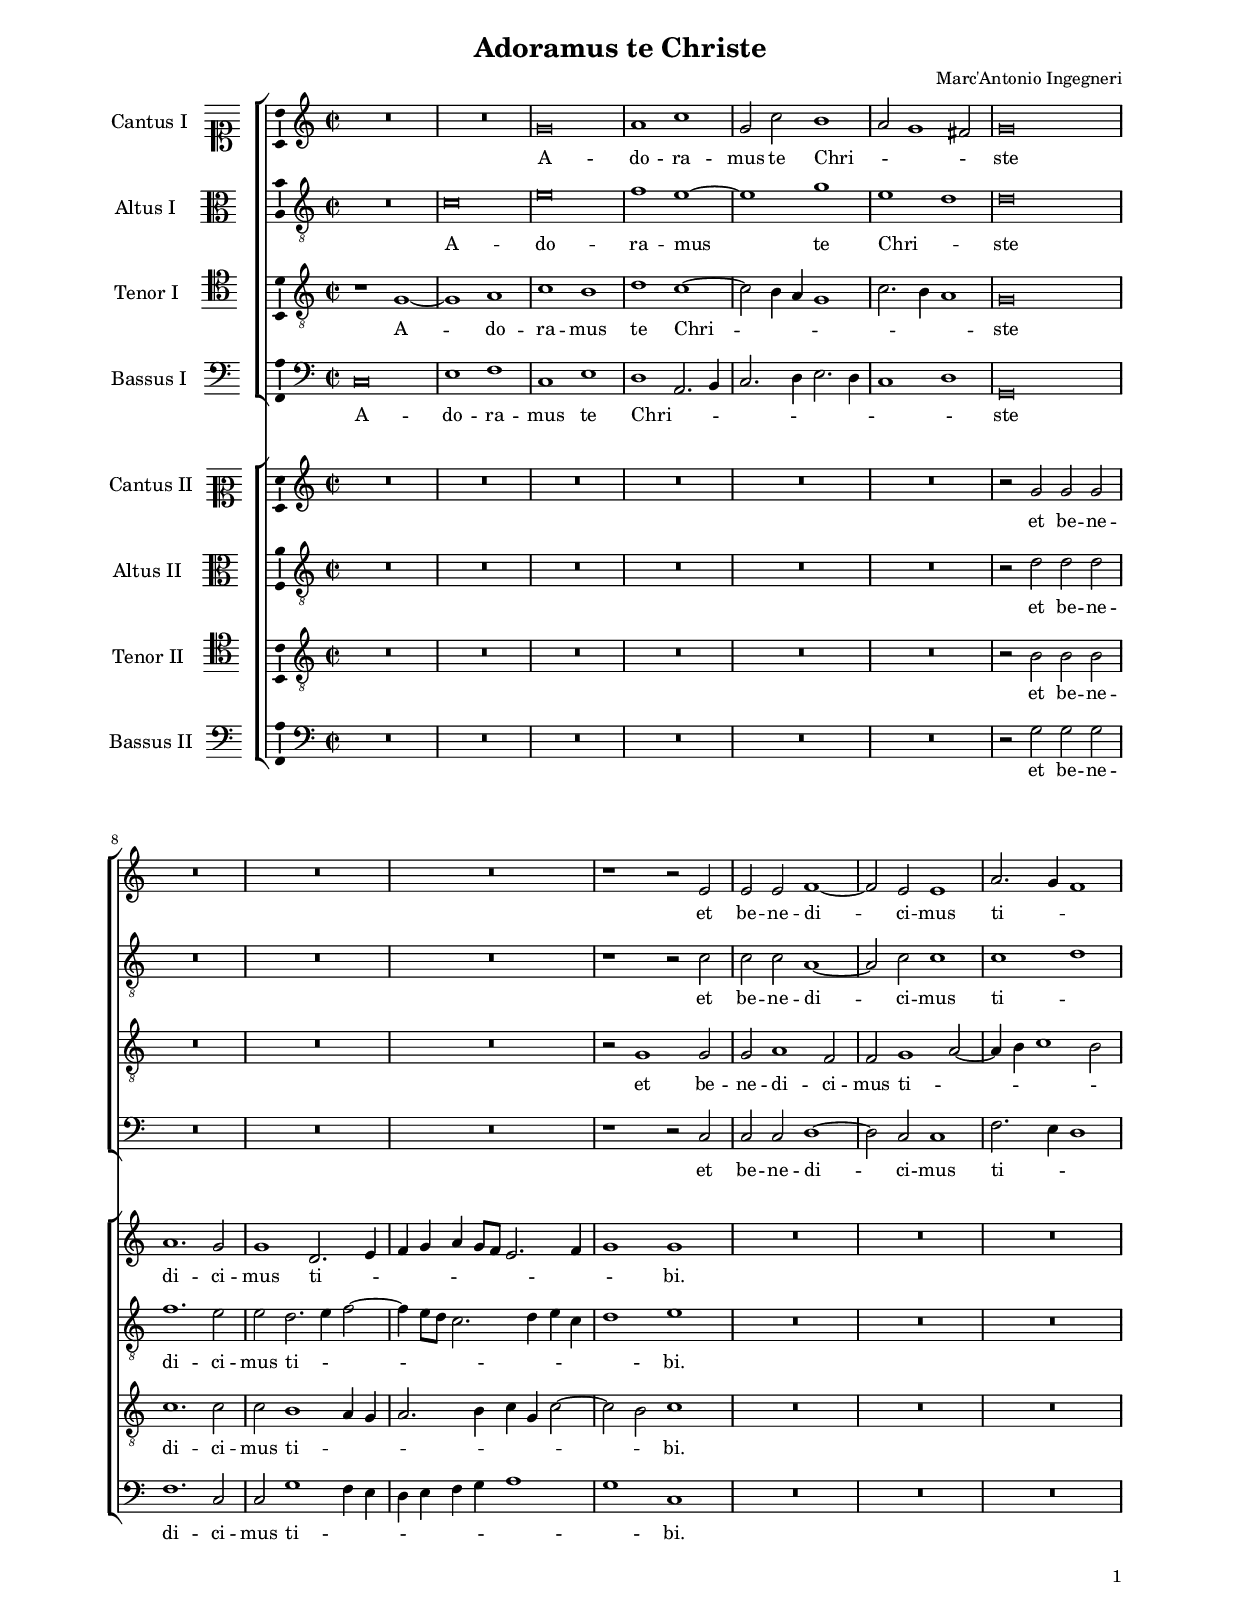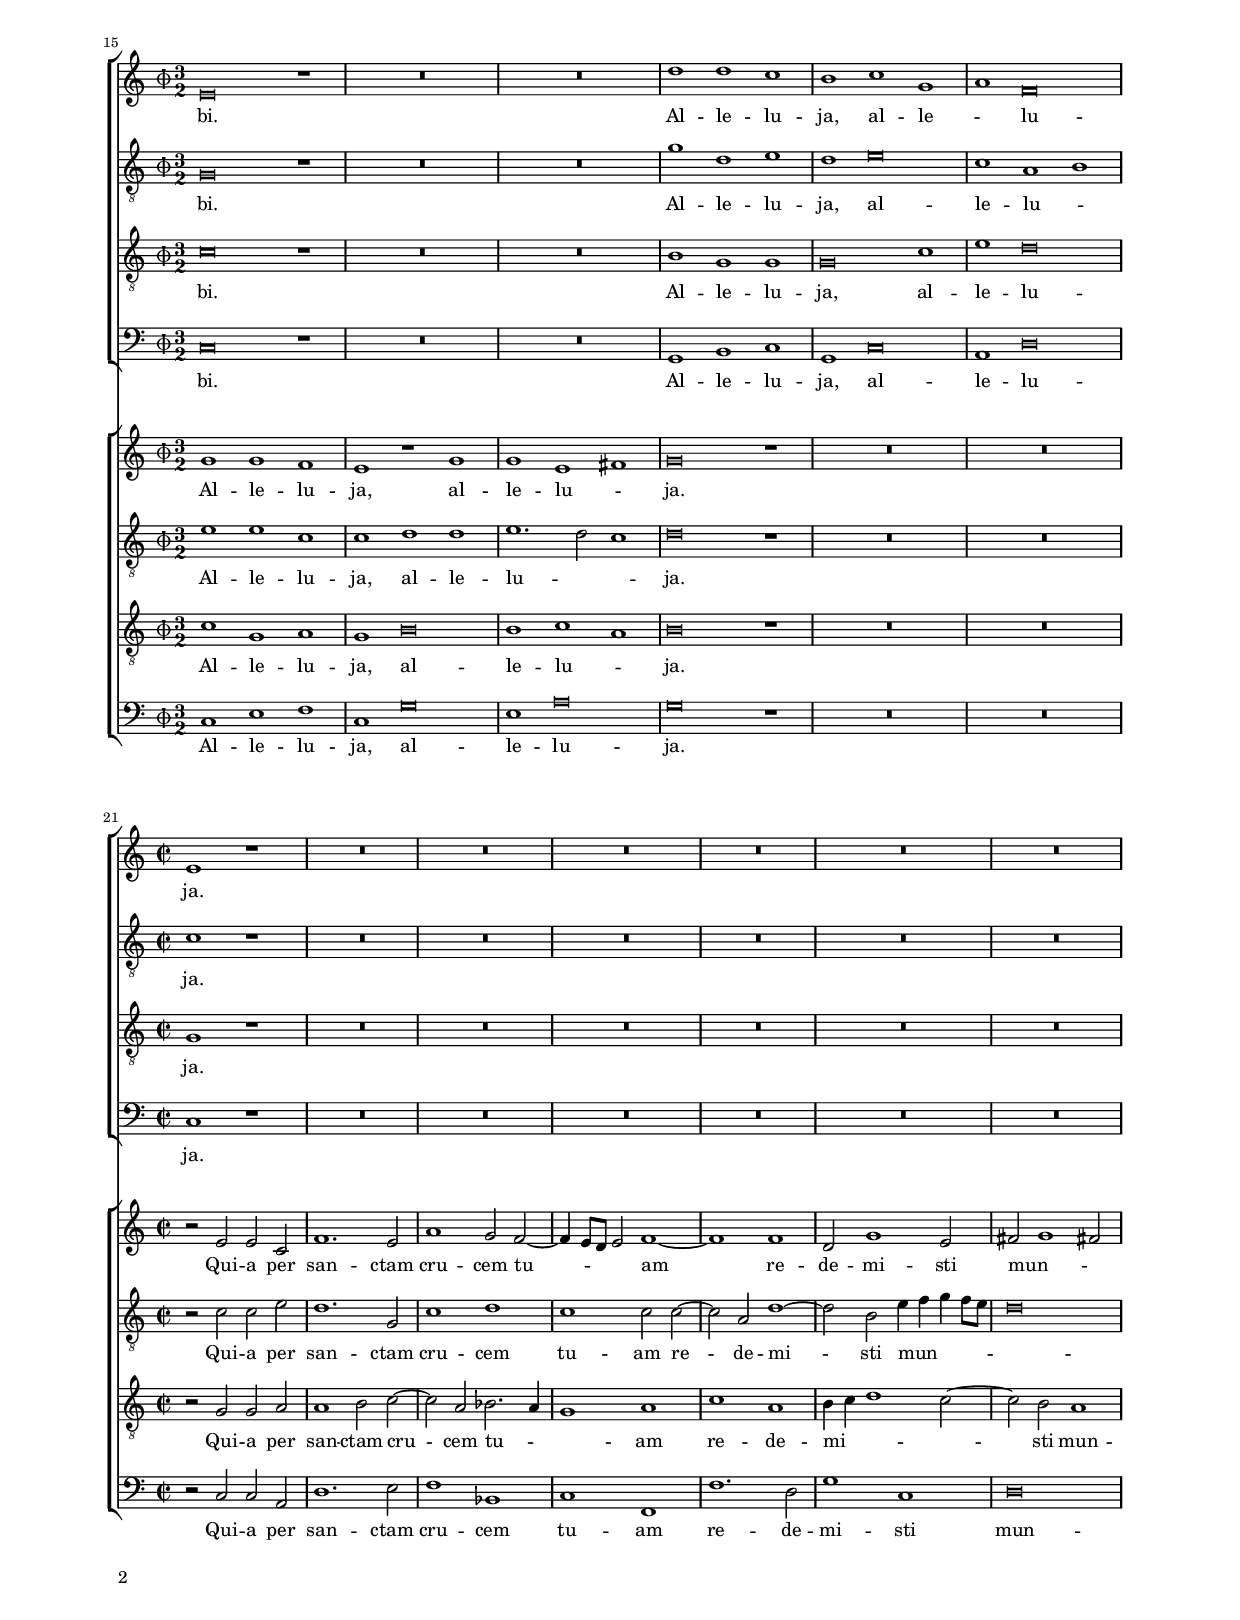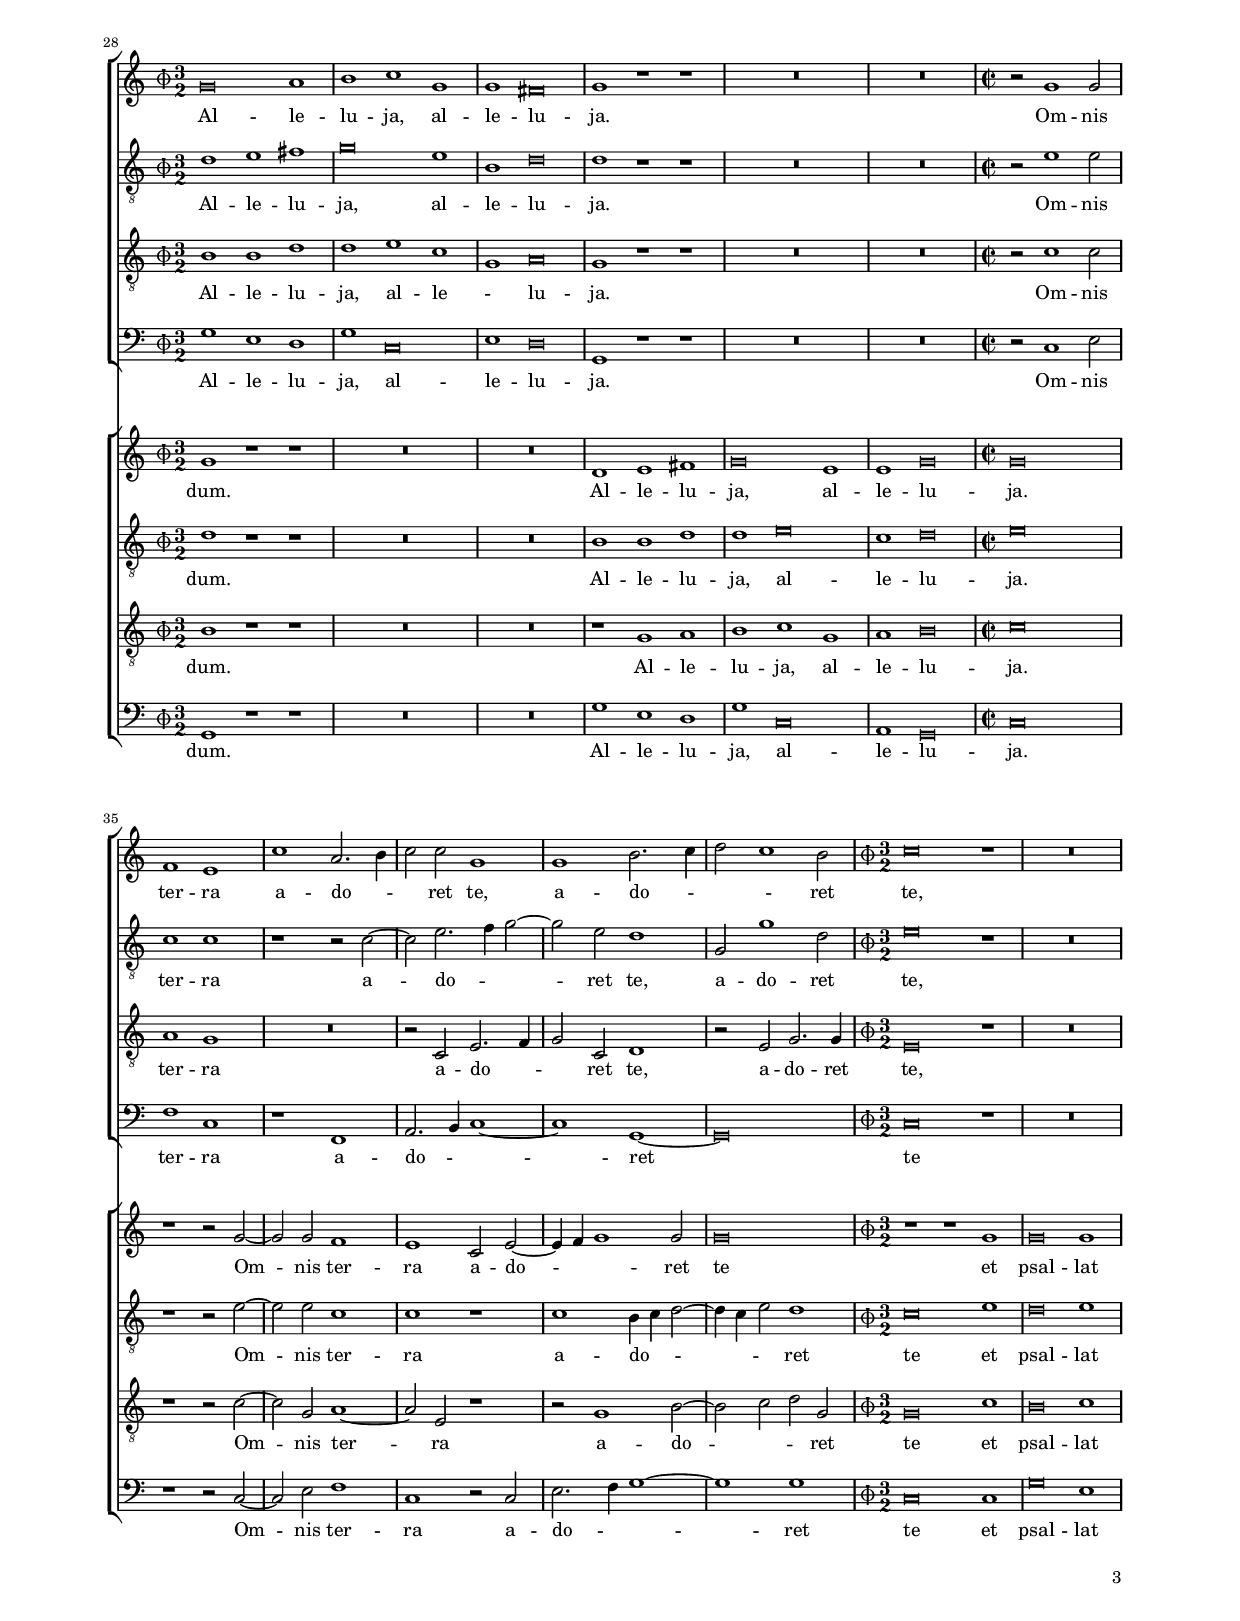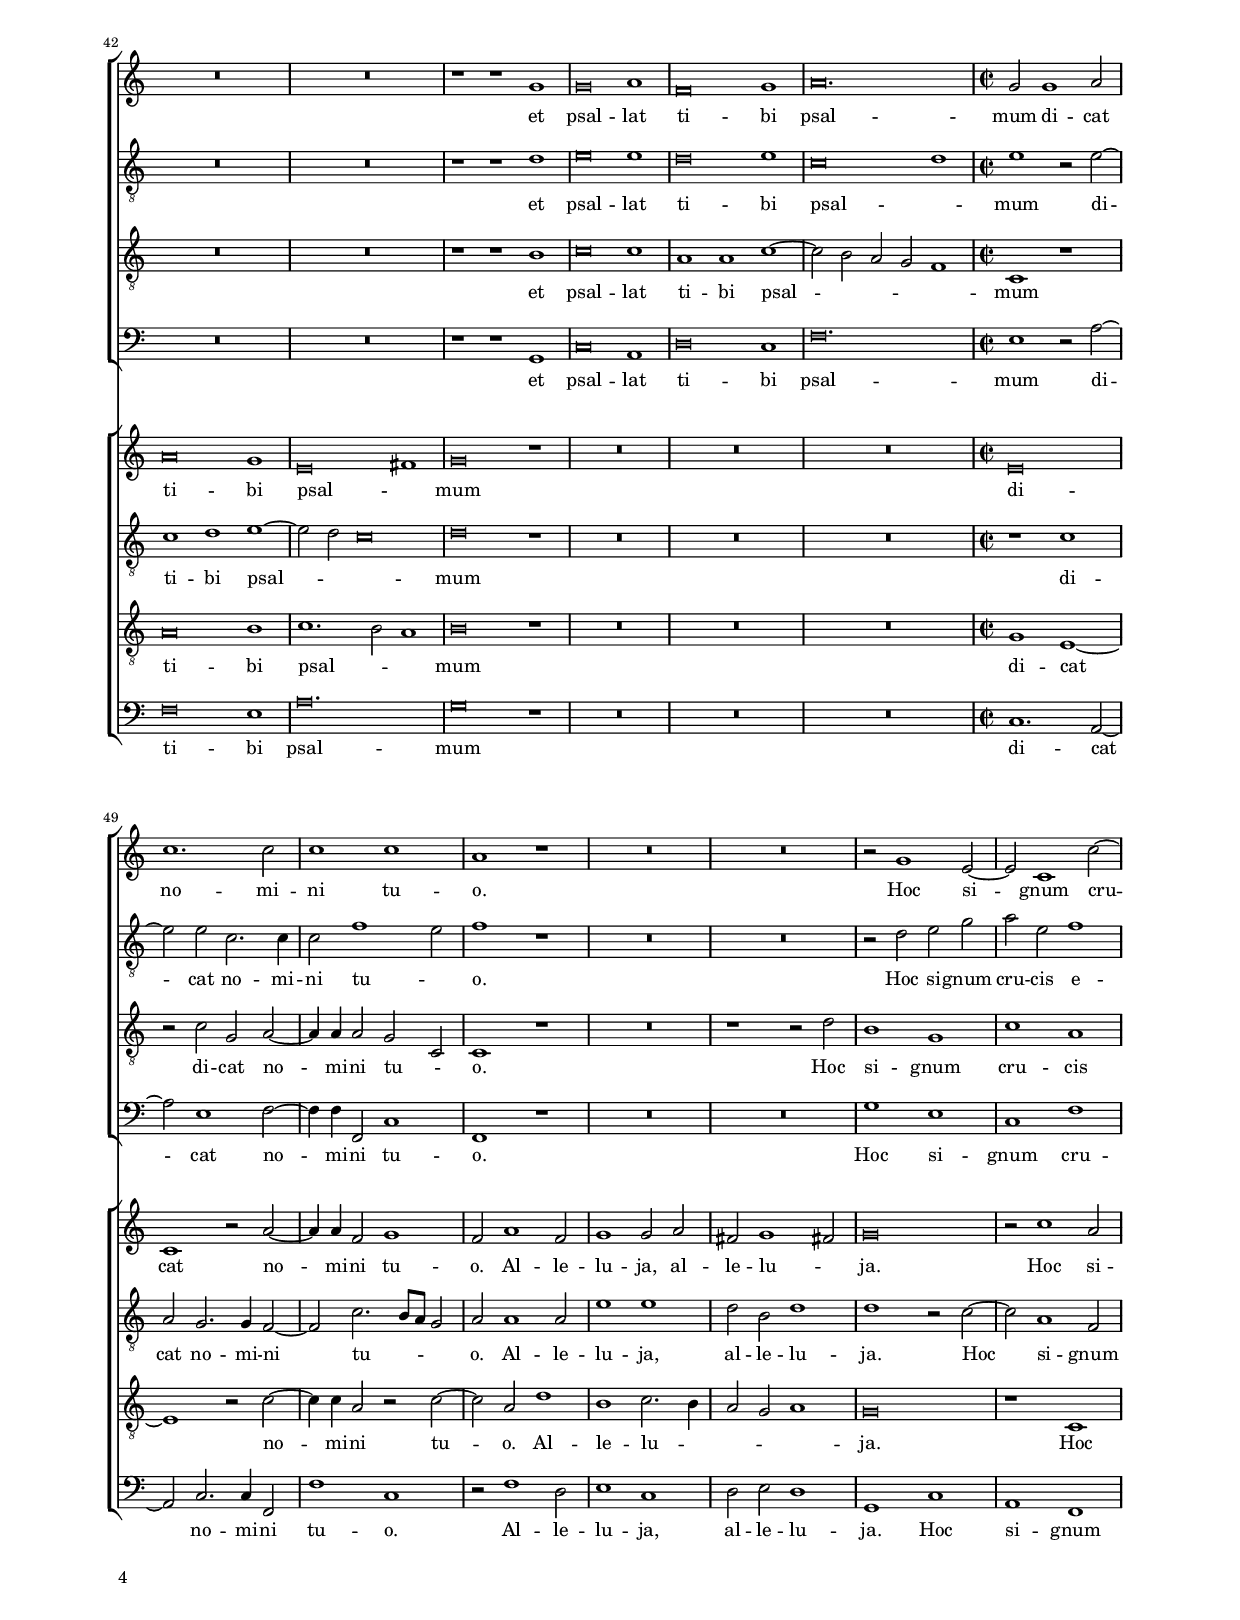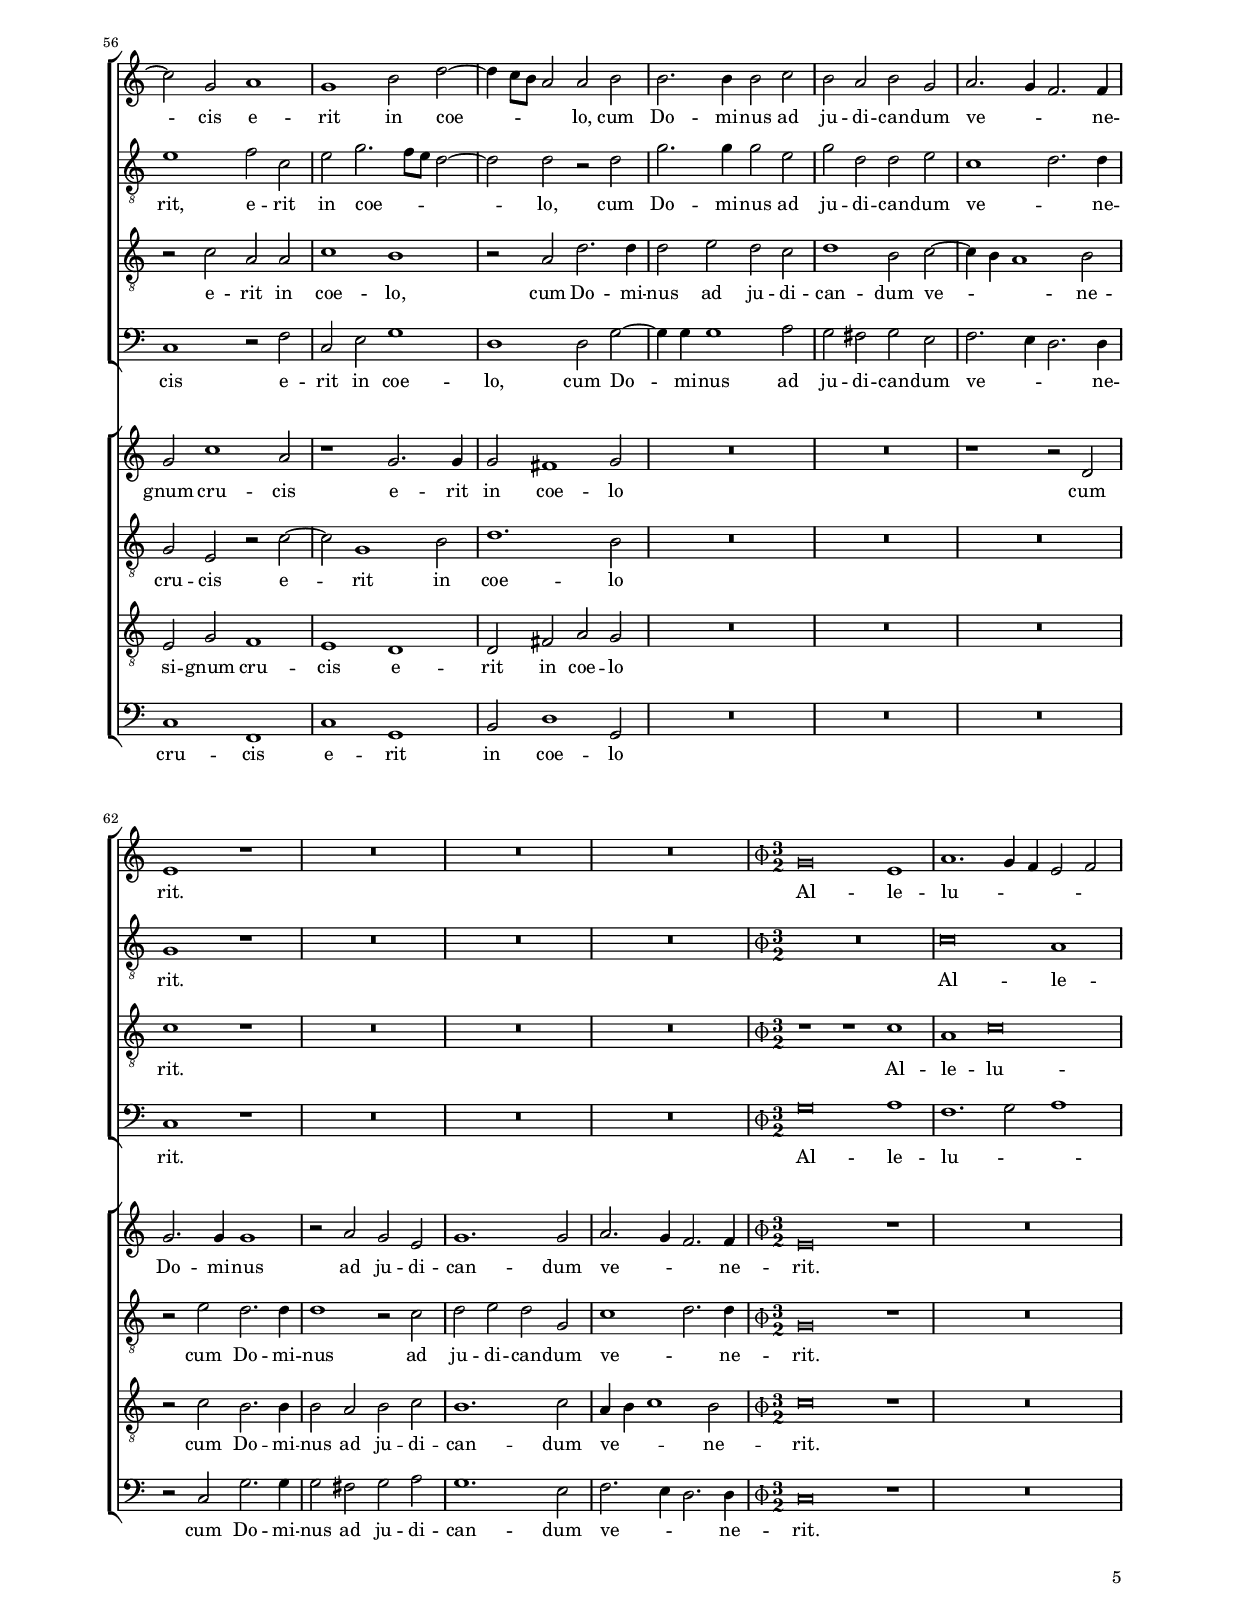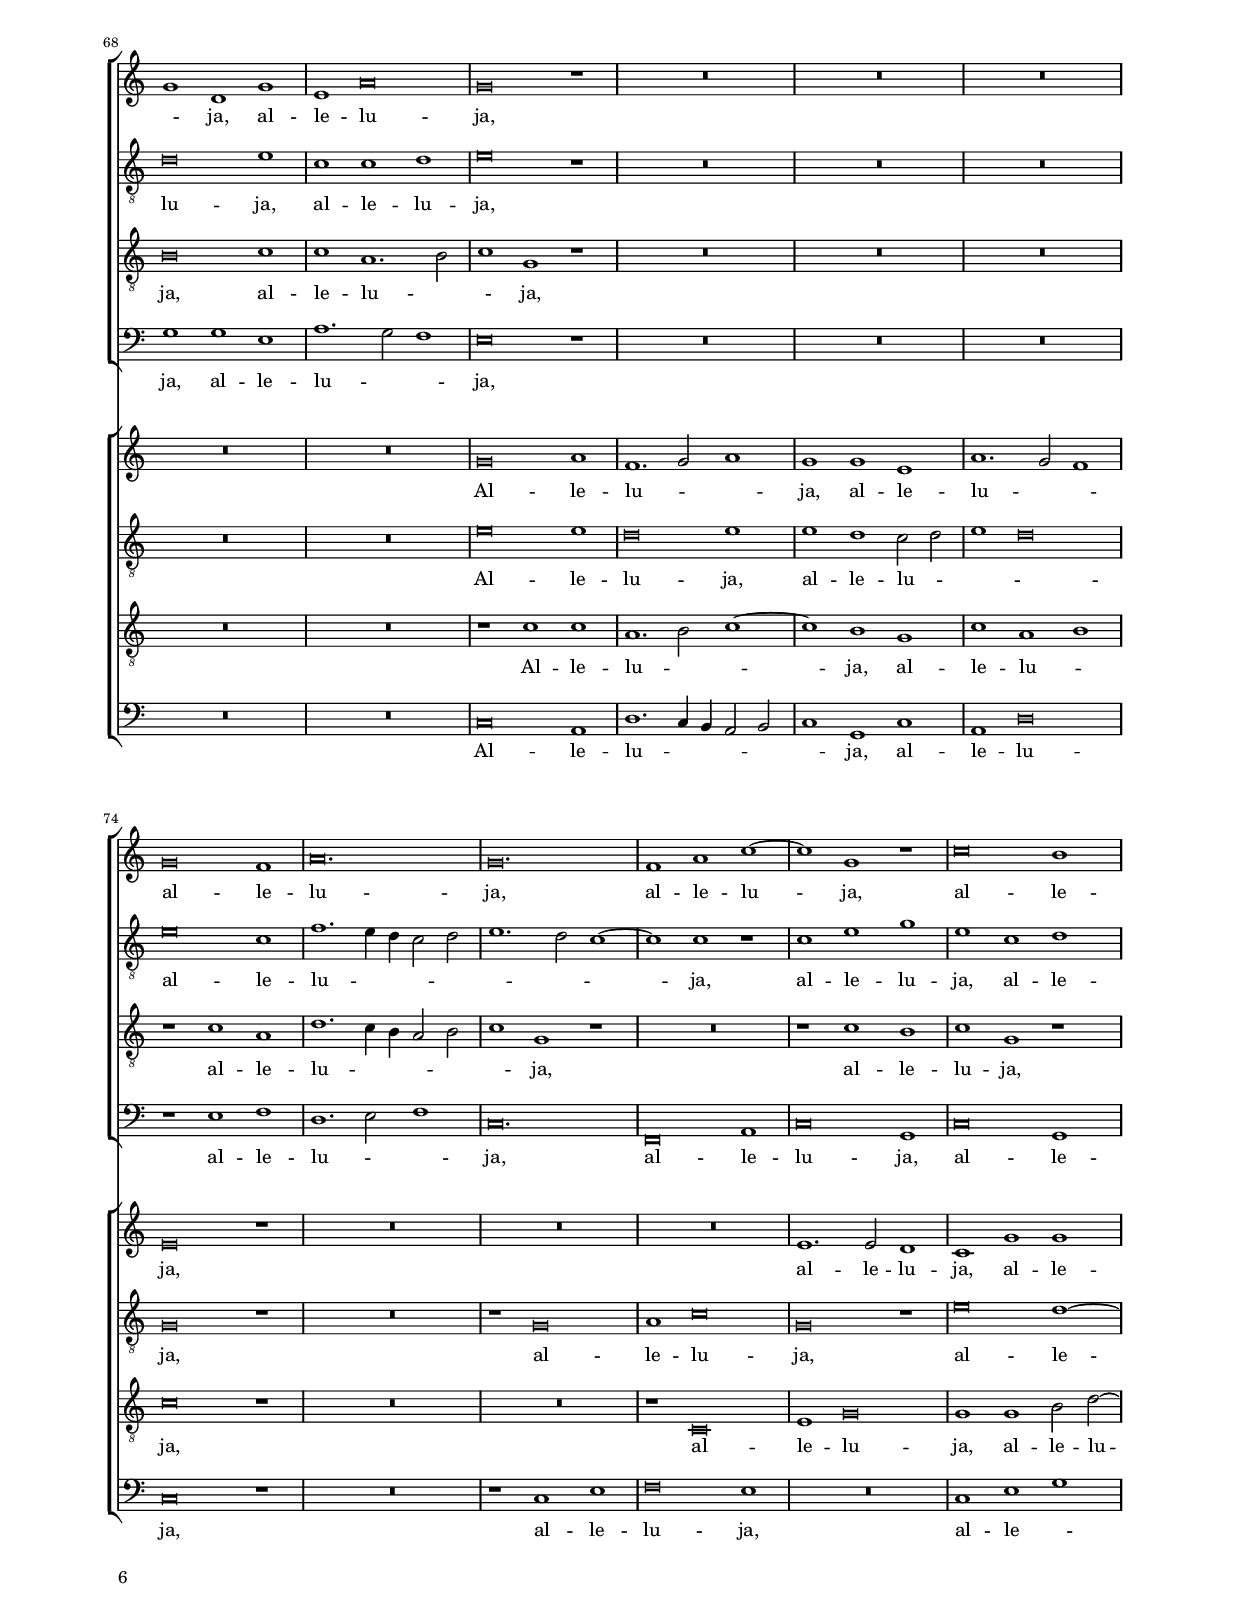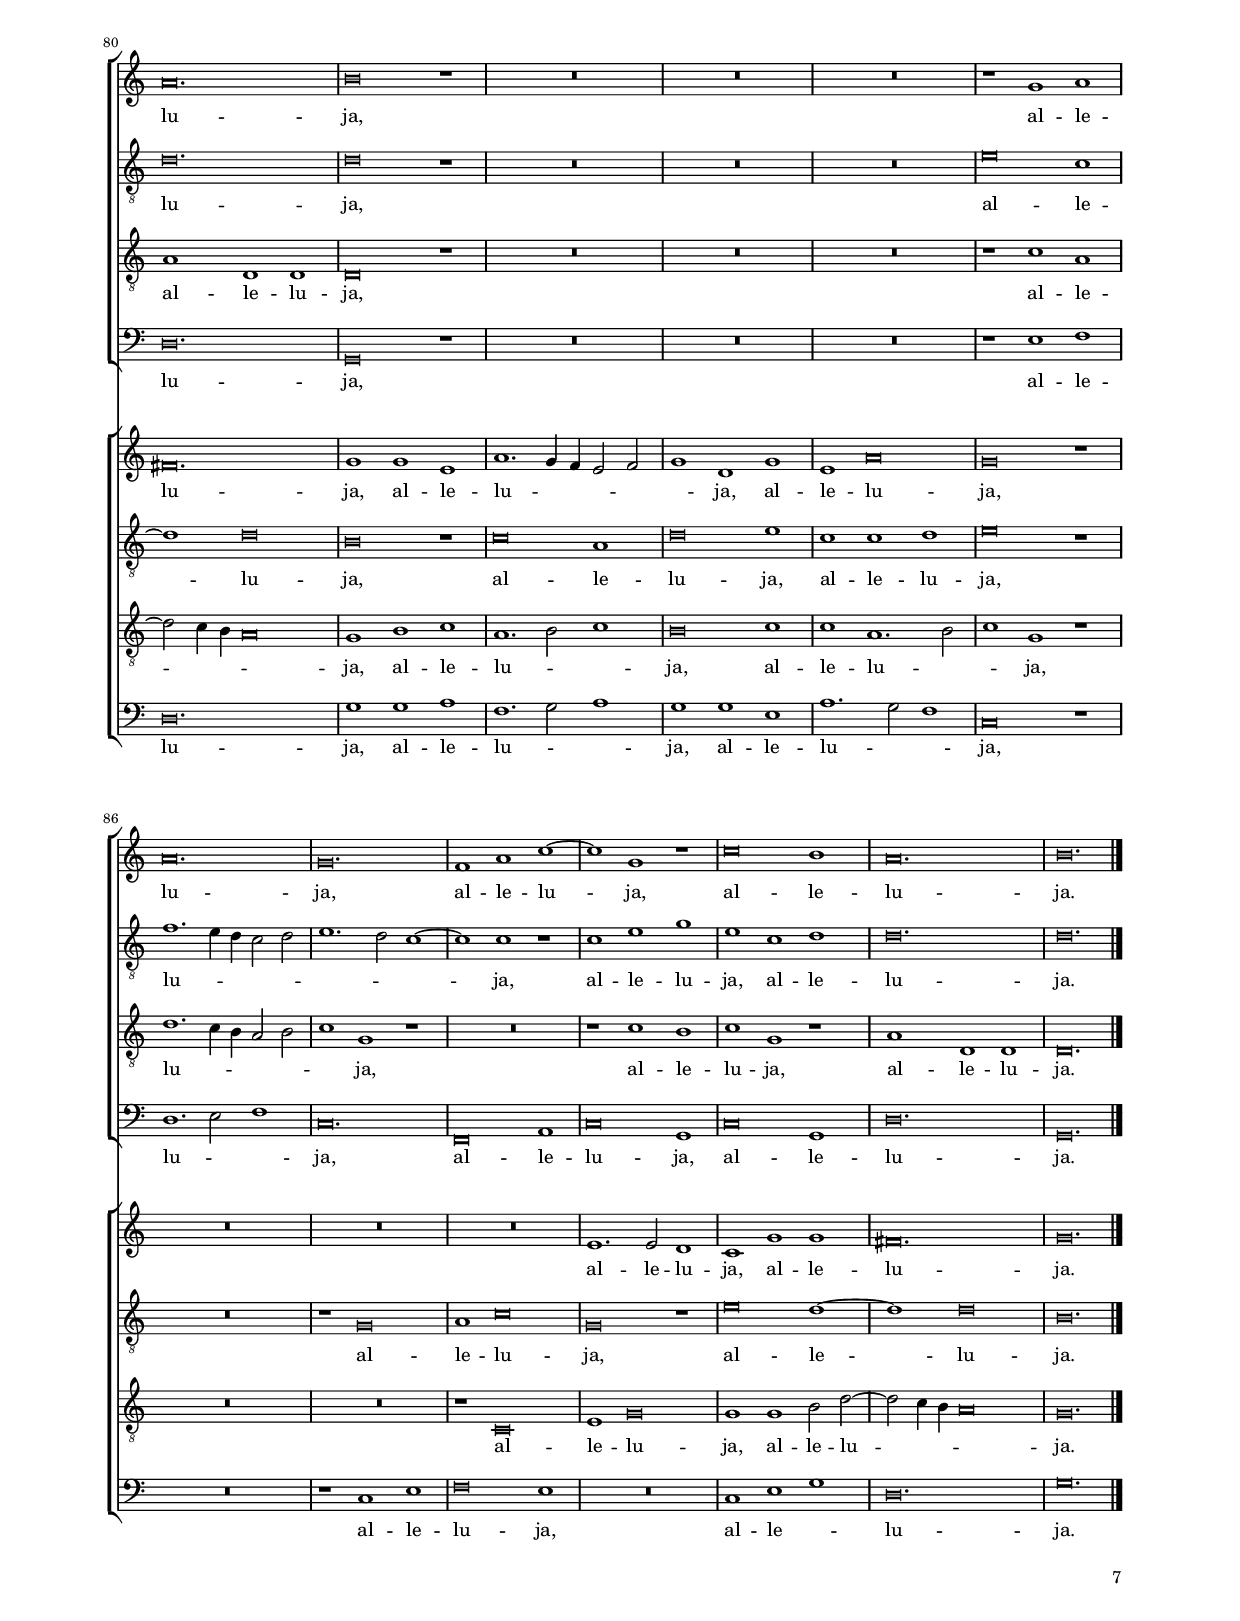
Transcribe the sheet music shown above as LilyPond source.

\header 
{
	title="Adoramus te Christe"
	composer="Marc'Antonio Ingegneri"
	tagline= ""
}

\version "2.24.1"
\language deutsch
#(set-global-staff-size 15)
% #(set-default-paper-size "letter")
#(ly:set-option 'point-and-click #f)


#(define ((double-time-signature glyph a b) grob)
   (grob-interpret-markup grob
          (markup #:override '(baseline-skip . 2.5) #:number
                  (#:line ((markup (#:musicglyph glyph))
                           (#:fontsize -1 #:column (a b)))))))


\paper
	{
	top-margin = 2 \cm
	bottom-margin = 1.4 \cm
	left-margin = 2 \cm
	right-margin = 2 \cm
	print-page-number = ##f
	ragged-bottom = ##f
	ragged-last-bottom = ##t
%   systems-per-page = 2
%   page-count = 6
	system-system-spacing = #'((basic-distance . 18) (minimum-distance . 14) (padding . 7) (strechability . 250))
	oddFooterMarkup=\markup   \fill-line { "" \fromproperty #'page:page-number-string }
	evenFooterMarkup=\markup  \fill-line { \fromproperty #'page:page-number-string "" }
	last-bottom-spacing = #'((basic-distance . 12) (minimum-distance . 7) (padding . 4))
	}


global =  
	{
	\key c \major
	\time 2/2 \set Score.measureLength = #(ly:make-moment 2/1)
	\set Score.tempoHideNote = ##t
	\tempo 2 = 90
	\skip 1*2*14
	\once \override Score.TimeSignature.stencil = #(double-time-signature "timesig.mensural34" "3" "2") \time 3/1
	\tempo 1 = 135
	\skip 1*3*6
	\time 2/2 \set Score.measureLength = #(ly:make-moment 2/1)
	\tempo 2 = 90
	\skip 1*2*7
	\once \override Score.TimeSignature.stencil = #(double-time-signature "timesig.mensural34" "3" "2") \time 3/1
	\tempo 1 = 135
	\skip 1*3*6
	\time 2/2 \set Score.measureLength = #(ly:make-moment 2/1)
	\tempo 2 = 90
	\skip 1*2*6
	\once \override Score.TimeSignature.stencil = #(double-time-signature "timesig.mensural34" "3" "2") \time 3/1
	\tempo 1 = 135
	\skip 1*3*8
	\time 2/2 \set Score.measureLength = #(ly:make-moment 2/1)
	\tempo 2 = 90
	\skip 1*2*18
	\once \override Score.TimeSignature.stencil = #(double-time-signature "timesig.mensural34" "3" "2") \time 3/1
	\tempo 1 = 135
	\skip 1*3*27 \bar "|."
	}

	ficta = { \once \set suggestAccidentals = ##t }
	
	forget = #(define-music-function (music) (ly:music?) #{
	\accidentalStyle forget
	$music
	\accidentalStyle default
	#})

	
incipitcantusprimus = \markup { \score {
	{
	\set Staff.instrumentName = \markup { \fontsize #1 "Cantus I" }
	\key c \major
	\clef soprano
	s4 \bar ""
	}
	\layout  {
	raggedright = ##t
	indent = 1.8 \cm
	line-width = 2.4\cm
	\context { \Staff \remove Time_signature_engraver }
	\override Staff.Clef.Y-extent = #'(0 . 0)
	}} \hspace #1 }
      
incipitaltusprimus = \markup { \score {
	{
	\set Staff.instrumentName = \markup { \fontsize #1 "Altus I" }
	\key c \major
	\clef alto
	s4 \bar ""
	}
	\layout  {
	raggedright = ##t
	indent = 1.8 \cm
	line-width = 2.4\cm
	\context { \Staff \remove Time_signature_engraver }
	\override Staff.Clef.Y-extent = #'(0 . 0)
	}} \hspace #1 }
      
incipittenorprimus = \markup { \score {
	{
	\set Staff.instrumentName = \markup { \fontsize #1 "Tenor I" }
	\key c \major
	\clef tenor
	s4 \bar ""
	}
	\layout  {
	raggedright = ##t
	indent = 1.8 \cm
	line-width = 2.4\cm
	\context { \Staff \remove Time_signature_engraver }
	\override Staff.Clef.Y-extent = #'(0 . 0)
	}} \hspace #1 }


incipitbassusprimus = \markup { \score {
	{
	\set Staff.instrumentName = \markup { \fontsize #1 "Bassus I" }
	\key c \major
	\clef bass
	s4 \bar ""
	}
	\layout  {
	raggedright = ##t
	indent = 1.8 \cm
	line-width = 2.4\cm
	\context { \Staff \remove Time_signature_engraver }
	\override Staff.Clef.Y-extent = #'(0 . 0)
	}} \hspace #1 }

incipitcantussecundus = \markup { \score {
	{
	\set Staff.instrumentName = \markup { \fontsize #1 "Cantus II" }
	\key c \major
	\clef mezzosoprano
	s4 \bar ""
	}
	\layout  {
	raggedright = ##t
	indent = 1.8 \cm
	line-width = 2.4\cm
	\context { \Staff \remove Time_signature_engraver }
	\override Staff.Clef.Y-extent = #'(0 . 0)
	}} \hspace #1 }


incipitaltussecundus = \markup { \score {
	{
	\set Staff.instrumentName = \markup { \fontsize #1 "Altus II" }
	\key c \major
	\clef alto
	s4 \bar ""
	}
	\layout  {
	raggedright = ##t
	indent = 1.8 \cm
	line-width = 2.4\cm
	\context { \Staff \remove Time_signature_engraver }
	\override Staff.Clef.Y-extent = #'(0 . 0)
	}} \hspace #1 }


incipittenorsecundus = \markup { \score {
	{
	\set Staff.instrumentName = \markup { \fontsize #1 "Tenor II" }
	\key c \major
	\clef tenor
	s4 \bar ""
	}
	\layout  {
	raggedright = ##t
	indent = 1.8 \cm
	line-width = 2.4\cm
	\context { \Staff \remove Time_signature_engraver }
	\override Staff.Clef.Y-extent = #'(0 . 0)
	}} \hspace #1 }	


incipitbassussecundus = \markup { \score {
	{
	\set Staff.instrumentName = \markup { \fontsize #1 "Bassus II" }
	\key c \major
	\clef bass
	s4 \bar ""
	}
	\layout  {
	raggedright = ##t
	indent = 1.8 \cm
	line-width = 2.4\cm
	\context { \Staff \remove Time_signature_engraver }
	\override Staff.Clef.Y-extent = #'(0 . 0)
	}} \hspace #1 }


cantusprimus =  \relative c''
	{
	R\breve
	R\breve
	g\breve
	a1 c
%5
	g2 c h1 |
	a2 g1 fis2
	g\breve
	R\breve
	R\breve
%10
	R\breve |
	r1 r2 e
	e2 e f1~
	f2 e e1
	a2. g4 f1
%15
% Triple time
	e\breve r1
	R\breve.
	R\breve.
	d'1 d c
	h1 c g
%20
	a1 f\breve |
% End of triple time
	e1 r
	R\breve
	R\breve
	R\breve
%25
	R\breve |
	R\breve
	R\breve
% Triple time
	g\breve a1
	h1 c g
%30
	g1 fis\breve |
	g1 r r
	R\breve.
	R\breve.
% End of triple time
	r2 g1 g2
%35
	f1 e |
	c'1 a2. h4
	c2 c g1
	g1 h2. c4
	d2 c1 h2
%40
% Triple time
	c\breve r1
	R\breve.
	R\breve.
	R\breve.
	r1 r g
%45
	g\breve a1 |
	f\breve g1
	a\breve.
% End of triple time
	g2 g1 a2
	c1. c2
%50
	c1 c |
	a1 r
	R\breve
	R\breve
	r2 g1 e2~
%55
	e2 c1 c'2~ |
	c2 g a1
	g1 h2 d~
	d4 c8 h a2 a h
	h2. h4 h2 c
%60
	h2 a h g |
	a2. g4 f2. f4
	e1 r
	R\breve
	R\breve
%65
	R\breve |
% Triple time
	g\breve e1
	a1. g4 f e2 f
	g1 d g
	e1 a\breve
%70
	g\breve r1 |
	R\breve.
	R\breve.
	R\breve.
	g\breve f1
%75
	a\breve. |
	g\breve.
	f1 a c~
	c1 g r
	c\breve h1
%80
	a\breve. |
	h\breve r1
	R\breve.
	R\breve.
	R\breve.
%85
	r1 g a |
	a\breve.
	g\breve.
	f1 a c~
	c1 g r
%90
	c\breve h1 |
	a\breve.
	h\breve. |
	}

altusprimus =  \relative c' 
	{
	R\breve
	c\breve
	e\breve
	f1 e~
%5
	e1 g |
	e1 d
	d\breve
	R\breve
	R\breve
%10
	R\breve |
	r1 r2 c
	c2 c a1~
	a2 c c1
	c1 d
%15
% Triple time
	g,\breve r1 |
	R\breve.
	R\breve.
	g'1 d e
	d1 e\breve
%20
	c1 a h |
% End of triple time
	c1 r
	R\breve
	R\breve
	R\breve
%25
	R\breve |
	R\breve
	R\breve
% Triple time
	d1 e fis
	g\breve e1
%30
	h1 d\breve |
	d1 r r
	R\breve.
	R\breve.
% End of triple time
	r2 e1 e2
%35
	c1 c |
	r1 r2 c~
	c2 e2. f4 g2~
	g2 e d1
	g,2 g'1 d2
%40
% Triple time
	e\breve r1
	R\breve.
	R\breve.
	R\breve.
	r1 r d
%45
	e\breve e1 |
	d\breve e1
	c\breve d1
% End of triple time
	e1 r2 e~
	e2 e c2. c4
%50
	c2 f1 e2 |
	f1 r
	R\breve
	R\breve
	r2 d e g
%55
	a2 e f1 |
	e1 f2 c
	e2 g2. f8 e d2~
	d2 d r d
	g2. g4 g2 e
%60
	g2 d d e |
	c1 d2. d4
	g,1 r
	R\breve
	R\breve
%65
	R\breve |
% Triple time
	R\breve.
	c\breve a1
	d\breve e1
	c1 c d
%70
	e\breve r1 |
	R\breve.
	R\breve.
	R\breve.
	e\breve c1
%75
	f1. e4 d c2 d |
	e1. d2 c1~
	c1 c r
	c1 e g
	e1 c d
%80
	d\breve. |
	d\breve r1
	R\breve.
	R\breve.
	R\breve.
%85
	e\breve c1 |
	f1. e4 d c2 d
	e1. d2 c1~
	c1 c r
	c1 e g
%90
	e1 c d |
	d\breve.
	d\breve. |
	}

tenorprimus =  \relative c' 
	{
	r1 g~
	g1 a
	c1 h
	d1 c~
%5
	c2 h4 a g1 |
	c2. h4 a1
	g\breve
	R\breve
	R\breve
%10
	R\breve |
	r2 g1 g2
	g2 a1 f2
	f2 g1 a2~
	a4 h c1 h2
%15
% Triple time
	c\breve r1
	R\breve.
	R\breve.
	h1 g g
	g\breve c1
%20
	e1 d\breve |
% End of triple time
	g,1 r
	R\breve
	R\breve
	R\breve
%25
	R\breve |
	R\breve
	R\breve
% Triple time
	h1 h d
	d1 e c
%30
	g1 a\breve |
	g1 r r
	R\breve.
	R\breve.
% End of triple time
	r2 c1 c2
%35
	a1 g |
	R\breve
	r2 c, e2. f4
	g2 c, d1
	r2 e g2.g4
%40
% Triple time
	e\breve r1
	R\breve.
	R\breve.
	R\breve.
	r1 r h'
%45
	c\breve c1 |
	a1 a c~
	c2 h a g f1
% End of triple time
	c1 r
	r2 c' g a~
%50
	a4 a a2 g c, |
	c1 r
	R\breve
	r1 r2 d'
	h1 g
%55
	c1 a |
	r2 c a a
	c1 h
	r2 a d2. d4
	d2 e d c
%60
	d1 h2 c~ |
	c4 h a1 h2
	c1 r
	R\breve
	R\breve
%65
	R\breve |
% Triple time
	r1 r c
	a1 c\breve
	h\breve c1
	c1 a1. h2
%70
	c1 g r |
	R\breve.
	R\breve.
	R\breve.
	r1 c a
%75
	d1. c4 h a2 h |
	c1 g r
	R\breve.
	r1 c h
	c1 g r
%80
	a1 d, d |
	d\breve r1
	R\breve.
	R\breve.
	R\breve.
%85
	r1 c' a |
	d1. c4 h a2 h
	c1 g r
	R\breve.
	r1 c h
%90
	c1 g r |
	a1 d, d
	d\breve. |
%115
	
	}

bassusprimus  =  \relative c 
	{
	c\breve
	e1 f
	c1 e
	d1 a2. h4
%5
	c2. d4 e2. d4 |
	c1 d
	g,\breve
	R\breve
	R\breve
%10
	R\breve |
	r1 r2 c
	c2 c d1~
	d2 c c1
	f2. e4 d1
%15
% Triple time
	c\breve r1
	R\breve.
	R\breve.
	g1 h c
	g1 c\breve
%20
	a1 d\breve |
% End of triple time
	c1 r
	R\breve
	R\breve
	R\breve
%25
	R\breve |
	R\breve
	R\breve
% Triple time
	g'1 e d
	g1 c,\breve
%30
	e1 d\breve |
	g,1 r r
	R\breve.
	R\breve.
% End of triple time
	r2 c1 e2
%35
	f1 c |
	r1 f,
	a2. h4 c1~
	c1 g~
	g\breve
%40
% Triple time
	c\breve r1
	R\breve.
	R\breve.
	R\breve.
	r1 r g
%45
	c\breve a1 |
	d\breve c1
	f\breve.
% End of triple time
	e1 r2 a~
	a2 e1 f2~
%50
	f4 f f,2 c'1 |
	f,1 r
	R\breve
	R\breve
	g'1 e
%55
	c1 f |
	c1 r2 f
	c2 e g1
	d1 d2 g~
	g4 g g1 a2
%60
	g2 fis g e |
	f2. e4 d2. d4
	c1 r
	R\breve
	R\breve
%65
	R\breve |
% Triple time
	g'\breve a1
	f1. g2 a1
	g1 g e
	a1. g2 f1
%70
	e\breve r1 |
	R\breve.
	R\breve.
	R\breve.
	r1 e f
%75
	d1. e2 f1 |
	c\breve.
	f,\breve a1
	c\breve g1
	c\breve g1
%80
	d'\breve. |
	g,\breve r1
	R\breve.
	R\breve.
	R\breve.
%85
	r1 e' f |
	d1. e2 f1
	c\breve.
	f,\breve a1
	c\breve g1
%90
	c\breve g1 |
	d'\breve.
	g,\breve. |
	}

cantussecundus =  \relative c''
	{
	R\breve
	R\breve
	R\breve
	R\breve
%5
	R\breve |
	R\breve
	r2 g g g
	a1. g2
	g1 d2. e4
%10
	f4 g a g8 f e2. f4 |
	g1 g
	R\breve
	R\breve
	R\breve
%15
% Triple time
	g1 g f
	e1 r g
	g1 e fis
	g\breve r1
	R\breve.
%20
	R\breve. |
% End of triple time
	r2 e e c
	f1. e2
	a1 g2 f~
	f4 e8 d e2 f1~
%25
	f1 f |
	d2 g1 e2
	fis2 g1 fis!2
% Triple time
	g1 r r
	R\breve.
%30
	R\breve. |
	d1 e fis
	g\breve e1
	e1 g\breve
% End of triple time
	g\breve
%35
	r1 r2 g~ |
	g2 g f1
	e1 c2 e~
	e4 f g1 g2
	g\breve
%40
% Triple time
	r1 r g
	g\breve g1
	a\breve g1
	e\breve fis1
	g\breve r1
%45
	R\breve. |
	R\breve.
	R\breve.
% End of triple time
	e\breve
	c1 r2 a'~
%50
	a4 a f2 g1 |
	f2 a1 f2
	g1 g2 a
	fis2 g1 fis!2
	g\breve
%55
	r2 c1 a2 |
	g2 c1 a2
	r1 g2. g4
	g2 fis1 g2
	R\breve
%60
	R\breve |
	r1 r2 d
	g2. g4 g1
	r2 a g e
	g1. g2
%65
	a2. g4 f2. f4 |
% Triple time
	e\breve r1
	R\breve.
	R\breve.
	R\breve.
%70
	g\breve a1 |
	f1. g2 a1
	g1 g e
	a1. g2 f1
	e\breve r1
%75
	R\breve. |
	R\breve.
	R\breve.
	e1. e2 d1
	c1 g' g
%80
	fis\breve. |
	g1 g e
	a1. g4 f e2 f
	g1 d g
	e1 a\breve
%85
	g\breve r1 |
	R\breve.
	R\breve.
	R\breve.
	e1. e2 d1
%90
	c1 g' g |
	fis\breve.
	g\breve. |
	}

altussecundus =  \relative c'
	{
	R\breve
	R\breve
	R\breve
	R\breve
%5
	R\breve |
	R\breve
	r2 d d d
	f1. e2
	e2 d2. e4 f2~
%10
	f4 e8 d c2. d4 e c |
	d1 e
	R\breve
	R\breve
	R\breve
%15
% Triple time
	e1 e c |
	c1 d d
	e1. d2 c1
	d\breve r1
	R\breve.
%20
	R\breve. |
% End of triple time
	r2 c c e
	d1. g,2
	c1 d
	c1 c2 c~
%25
	c2 a d1~ |
	d2 h e4 f g f8 e
	d\breve
% Triple time
	d1 r r
	R\breve.
%30
	R\breve. |
	h1 h d
	d1 e\breve
	c1 d\breve
% End of triple time
	e\breve
%35
	r1 r2 e~ |
	e2 e c1
	c1 r
	c1 h4 c d2~
	d4 c e2 d1
%40
% Triple time
	c\breve e1
	d\breve e1
	c1 d e~
	e2 d c\breve
	d\breve r1
%45
	R\breve. |
	R\breve.
	R\breve.
% End of triple time
	r1 c
	a2 g2. g4 f2~
%50
	f2 c'2. h8 a g2 |
	a2 a1 a2
	e'1 e
	d2 h d1
	d1 r2 c~
%55
	c2 a1 f2 |
	g2 e r c'~
	c2 g1 h2
	d1. h2
	R\breve
%60
	R\breve |
	R\breve
	r2 e d2. d4
	d1 r2 c
	d2 e d g,
%65
	c1 d2. d4 |
% Triple time
	g,\breve r1
	R\breve.
	R\breve.
	R\breve.
%70
	e'\breve e1 |
	d\breve e1
	e1 d c2 d
	e1 d\breve
	g,\breve r1
%75
	R\breve. |
	r1 g\breve
	a1 c\breve
	g\breve r1
	e'\breve d1~
%80
	d1 d\breve |
	h\breve r1
	c\breve a1
	d\breve e1
	c1 c d
%85
	e\breve r1 |
	R\breve.
	r1 g,\breve
	a1 c\breve
	g\breve r1
%90
	e'\breve d1~ |
	d1 d\breve
	h\breve. |
    }

tenorsecundus =  \relative c'
	{
	R\breve
	R\breve
	R\breve
	R\breve
%5
	R\breve |
	R\breve
	r2 h h h
	c1. c2
	c2 h1 a4 g
%10
	a2. h4 c g c2~ |
	c2 h c1
	R\breve
	R\breve
	R\breve
%15
% Triple time
	c1 g a
	g1 h\breve
	h1 c a
	h\breve r1
	R\breve.
%20
	R\breve. |
% End of triple time
	r2 g g a
	a1 h2 c~
	c2 a b2. a4
	g1 a
%25
	c1 a |
	h4 c d1 c2~
	c2 h a1
% Triple time
	h1 r r
	R\breve.
%30
	R\breve. |
	r1 g a
	h1 c g
	a1 h\breve
% End of triple time
	c\breve
%35
	r1 r2 c~ |
	c2 g a1~
	a2 e r1
	r2 g1 h2~
	h2 c d g,
%40
% Triple time
	g\breve c1 |
	h\breve c1
	a\breve h1
	c1. h2 a1
	h\breve r1
%45
	R\breve. |
	R\breve.
	R\breve.
% End of triple time
	g1 e~
	e1 r2 c'~
%50
	c4 c a2 r c~ |
	c2 a d1
	h1 c2. h4
	a2 g a1
	g\breve
%55
	r1 c, |
	e2 g f1
	e1 d
	d2 fis a g
	R\breve
%60
	R\breve |
	R\breve
	r2 c h2. h4
	h2 a h c
	h1. c2
%65
	a4 h c1 h2 |
% Triple time
	c\breve r1
	R\breve.
	R\breve.
	R\breve.
%70
	r1 c c |
	a1. h2 c1~
	c1 h g |
	c1 a h
	c\breve r1
%75
	R\breve. |
	R\breve.
	r1 c,\breve
	e1 g\breve
	g1 g h2 d~
%80
	d2 c4 h a\breve |
	g1 h c
	a1. h2 c1
	h\breve c1
	c1 a1. h2
%85
	c1 g r |
	R\breve.
	R\breve.
	r1 c,\breve
	e1 g\breve
%90
	g1 g h2 d~ |
	d2 c4 h a\breve
	g\breve. |
	}

bassussecundus =  \relative c
	{
	R\breve
	R\breve
	R\breve
	R\breve
%5
	R\breve |
	R\breve
	r2 g' g g
	f1. c2
	c2 g'1 f4 e
%10
	d4 e f g a1 |
	g1 c,
	R\breve
	R\breve
	R\breve
%15
% Triple time
	c1 e f
	c1 g'\breve
	e1 a\breve
	g\breve r1
	R\breve.
%20
	R\breve. |
% End of triple time
	r2 c, c a
	d1. e2
	f1 b,
	c1 f,
%25
	f'1. d2 |
	g1 c,
	d\breve
% Triple time
	g,1 r r
	R\breve.
%30
	R\breve. |
	g'1 e d
	g1 c,\breve
	a1 g\breve
% End of triple time
	c\breve
%35
	r1 r2 c~ |
	c2 e f1
	c1 r2 c
	e2. f4 g1~
	g1 g
%40
% Triple time
	c,\breve c1
	g'\breve e1
	f\breve e1
	a\breve.
	g\breve r1
%45
	R\breve.
	R\breve.
	R\breve.
% End of triple time
	c,1. a2~
	a2 c2. c4 f,2
%50
	f'1 c |
	r2 f1 d2
	e1 c
	d2 e d1
	g,1 c
%55
	a1 f |
	c'1 f,
	c'1 g
	h2 d1 g,2
	R\breve
%60
	R\breve |
	R\breve
	r2 c g'2. g4
	g2 fis g a 
	g1. e2
%65
	f2. e4 d2. d4 |
% Triple time
	c\breve r1
	R\breve.
	R\breve.
	R\breve.
%70
	c\breve a1 |
	d1. c4 h a2 h
	c1 g c
	a1 d\breve
	c\breve r1
%75
	R\breve. |
	r1 c e
	f\breve e1
	R\breve.
	c1 e g
%80
	d\breve. |
	g1 g a
	f1. g2 a1
	g1 g e
	a1. g2 f1
%85
	c\breve r1 |
	R\breve.
	r1 c e
	f\breve e1
	R\breve.
%90
	c1 e g |
	d\breve.
	g\breve. |
	}


lyricscantusprimus = \lyricmode {
	A -- do -- ra -- mus te Chri -- _ _ _ ste
	et be -- ne -- di -- ci -- mus ti -- _ _ bi.
	Al -- le -- lu -- ja,
	al -- le -- _ lu -- ja.
	Al -- le -- lu -- ja,
	al -- le -- lu -- ja.
	Om -- nis ter -- ra a -- do -- _ _ ret te,
	a -- do -- _ _ _ ret te,
	et psal -- lat ti -- bi
	psal -- mum di -- cat no -- mi -- ni tu -- o.
	Hoc si -- gnum cru -- cis e -- rit in coe -- _ _ _ lo,
	cum Do -- mi -- nus ad ju -- di -- can -- dum ve -- _ _ ne -- rit.
	Al -- le -- lu -- _ _ _ _ _ ja,
	al -- le -- lu -- ja,
	al -- le -- lu -- ja,
	al -- le -- lu -- ja,
	al -- le -- lu -- ja,
	al -- le -- lu -- ja,
	al -- le -- lu -- ja,
	al -- le -- lu -- ja.
	}


lyricsaltusprimus = \lyricmode {
 	A -- do -- ra -- mus te Chri -- _ ste
	et be -- ne -- di -- ci -- mus ti -- _ bi.
	Al -- le -- lu -- ja,
	al -- le -- lu -- _ ja.
	Al -- le -- lu -- ja,
	al -- le -- lu -- ja.
	Om -- nis ter -- ra a -- do -- _ _ ret te,
	a -- do -- ret te,
	et psal -- lat ti -- bi
	psal -- _ mum di -- cat no -- mi -- ni tu -- _ o.
	Hoc si -- gnum cru -- cis e -- rit,
	e -- rit in coe -- _ _ _ lo,
	cum Do -- mi -- nus ad ju -- di -- can -- dum ve -- _ ne -- rit.
	Al -- le -- lu -- ja,
	al -- le -- lu -- ja,
	al -- le -- lu -- _ _ _ _ _ _ _ ja,
	al -- le -- lu -- ja,
	al -- le -- lu -- ja,
	al -- le -- lu -- _ _ _ _ _ _ _ ja,
	al -- le -- lu -- ja,
	al -- le -- lu -- ja.
	}


lyricstenorprimus = \lyricmode {
 	A -- do -- ra -- mus te Chri -- _ _ _ _ _ _ ste
	et be -- ne -- di -- ci -- mus ti -- _ _ _ _ bi.
	Al -- le -- lu -- ja,
	al -- le -- lu -- ja.
	Al -- le -- lu -- ja,
	al -- le -- _ lu -- ja.
	Om -- nis ter -- ra a -- do -- _ _ ret te,
	a -- do -- ret te,
	et psal -- lat ti -- bi
	psal -- _ _ _ _ mum di -- cat no -- mi -- ni tu -- _ o.
	Hoc si -- gnum cru -- cis e -- rit in coe -- lo,
	cum Do -- mi -- nus ad ju -- di -- can -- dum ve -- _ _ ne -- rit.
	Al -- le -- lu -- ja,
	al -- le -- lu -- _ _ ja,
	al -- le -- lu -- _ _ _ _ _ ja,
	al -- le -- lu -- ja,
	al -- le -- lu -- ja,
	al -- le -- lu -- _ _ _ _ _ ja,
	al -- le -- lu -- ja,
	al -- le -- lu -- ja.
	}


lyricsbassusprimus = \lyricmode {
	A -- do -- ra -- mus te Chri -- _ _ _ _ _ _ _ _ ste
	et be -- ne -- di -- ci -- mus ti -- _ _ bi.
	Al -- le -- lu -- ja,
	al -- le -- lu -- ja.
	Al -- le -- lu -- ja,
	al -- le -- lu -- ja.
	Om -- nis ter -- ra a -- do -- _ _ ret te
	et psal -- lat ti -- bi
	psal -- mum di -- cat no -- mi -- ni tu -- o.
	Hoc si -- gnum cru -- cis e -- rit in coe -- lo,
	cum Do -- mi -- nus ad ju -- di -- can -- dum ve -- _ _ ne -- rit.
	Al -- le -- lu -- _ _ ja,
	al -- le -- lu -- _ _ ja,
	al -- le -- lu -- _ _ ja,
	al -- le -- lu -- ja,
	al -- le -- lu -- ja,
	al -- le -- lu -- _ _ ja,
	al -- le -- lu -- ja,
	al -- le -- lu -- ja.
	}


lyricscantussecundus = \lyricmode {
	et be -- ne -- di -- ci -- mus ti -- _ _ _ _ _ _ _ _ _ bi.
	Al -- le -- lu -- ja,
	al -- le -- lu -- _ ja.
	Qui -- a per san -- ctam cru -- cem tu -- _ _ _ am re -- de -- mi -- sti mun -- _ _ dum.
	Al -- le -- lu -- ja,
	al -- le -- lu -- ja.
	Om -- nis ter -- ra a -- do -- _ _ ret te
	et psal -- lat ti -- bi psal -- _ mum
	di -- cat no -- mi -- ni tu -- o.
	Al -- le -- lu -- ja,
	al -- le -- lu -- _ ja.
	Hoc si -- gnum cru -- cis e -- rit in coe -- lo
	cum Do -- mi -- nus ad ju -- di -- can -- dum ve -- _ _ ne -- rit.
	Al -- le -- lu -- _ _ ja,
	al -- le -- lu -- _ _ ja,
	al -- le -- lu -- ja,
	al -- le -- lu -- ja,
	al -- le -- lu -- _ _ _ _ _ ja,
	al -- le -- lu -- ja,
	al -- le -- lu -- ja,
	al -- le -- lu -- ja.
	}


lyricsaltussecundus = \lyricmode {
	et be -- ne -- di -- ci -- mus ti -- _ _ _ _ _ _ _ _ _ bi.
	Al -- le -- lu -- ja,
	al -- le -- lu -- _ _ ja.
	Qui -- a per san -- ctam cru -- cem tu -- am re -- de -- mi -- sti mun -- _ _ _ _ _ dum.
	Al -- le -- lu -- ja,
	al -- le -- lu -- ja.
	Om -- nis ter -- ra a -- do -- _ _ _ _ ret te
	et psal -- lat ti -- bi psal -- _ _ mum
	di -- cat no -- mi -- ni tu -- _ _ _ o.
	Al -- le -- lu -- ja,
	al -- le -- lu -- ja.
	Hoc si -- gnum cru -- cis e -- rit in coe -- lo
	cum Do -- mi -- nus ad ju -- di -- can -- dum ve -- _ ne -- rit.
	Al -- le -- lu -- ja,
	al -- le -- lu -- _ _ _ ja,
	al -- le -- lu -- ja,
	al -- le -- lu -- ja,
	al -- le -- lu -- ja,
	al -- le -- lu -- ja,
	al -- le -- lu -- ja,
	al -- le -- lu -- ja.
	}
	

lyricstenorsecundus = \lyricmode {
	et be -- ne -- di -- ci -- mus ti -- _ _ _ _ _ _ _ _ bi.
	Al -- le -- lu -- ja,
	al -- le -- lu -- _ ja.
	Qui -- a per san -- ctam cru -- cem tu -- _ _ am re -- de -- mi -- _ _ _ sti mun -- dum.
	Al -- le -- lu -- ja,
	al -- le -- lu -- ja.
	Om -- nis ter -- ra a -- do -- _ _ ret te
	et psal -- lat ti -- bi psal -- _ _ mum
	di -- cat no -- mi -- ni tu -- o.
	Al -- le -- lu -- _ _ _ _ ja.
	Hoc si -- gnum cru -- cis e -- rit in coe -- lo
	cum Do -- mi -- nus ad ju -- di -- can -- dum ve -- _ _ ne -- rit.
	Al -- le -- lu -- _ _ ja,
	al -- le -- lu -- _ ja,
	al -- le -- lu -- ja,
	al -- le -- lu -- _ _ _ ja,
	al -- le -- lu -- _ _ ja,
	al -- le -- lu -- _ _ ja,
	al -- le -- lu -- ja,
	al -- le -- lu -- _ _ _ ja.
	}


lyricsbassussecundus = \lyricmode {
	et be -- ne -- di -- ci -- mus ti -- _ _ _ _ _ _ _ _ bi.
	Al -- le -- lu -- ja,
	al -- le -- lu -- ja.
	Qui -- a per san -- ctam cru -- cem tu -- am re -- de -- mi -- sti mun -- dum.
	Al -- le -- lu -- ja,
	al -- le -- lu -- ja.
	Om -- nis ter -- ra a -- do -- _ _ ret te
	et psal -- lat ti -- bi psal -- mum
	di -- cat no -- mi -- ni tu -- o.
	Al -- le -- lu -- ja,
	al -- le -- lu -- ja.
	Hoc si -- gnum cru -- cis e -- rit in coe -- lo
	cum Do -- mi -- nus ad ju -- di -- can -- dum ve -- _ _ ne -- rit.
	Al -- le -- lu -- _ _ _ _ _ ja,
	al -- le -- lu -- ja,
	al -- le -- lu -- ja,
	al -- le -- _ lu -- ja,
	al -- le -- lu -- _ _ ja,
	al -- le -- lu -- _ _ ja,
	al -- le -- lu -- ja,
	al -- le -- _ lu -- ja.
	}


\score
{	
    \transpose c c {
	
<<
	\new ChoirStaff \with { \override StaffGrouper.staffgroup-staff-spacing.basic-distance = #15 
				\override StaffGrouper.staff-staff-spacing.basic-distance = #12 }
	<<
	
	\new Staff << \global
	\new Voice="v1" {
		\set Staff.instrumentName=\incipitcantusprimus
		\set Staff.midiInstrument = "reed organ"
		\clef violin
		\cantusprimus }
	\new Lyrics \lyricsto "v1" {\lyricscantusprimus }
	>>
	
	\new Staff << \global
	\new Voice="v2" {
		\set Staff.instrumentName=\incipitaltusprimus
		\set Staff.midiInstrument = "reed organ"
		\clef "G_8" % violin
		\altusprimus }
	\new Lyrics \lyricsto "v2" {\lyricsaltusprimus }
	>>
	
	\new Staff << \global
	\new Voice="v3" {
		\set Staff.instrumentName=\incipittenorprimus
		\set Staff.midiInstrument = "reed organ"
		\clef "G_8"
		\tenorprimus }
	\new Lyrics \lyricsto "v3" {\lyricstenorprimus }
	>>
	
	\new Staff << \global
	\new Voice="v4" {
		\set Staff.instrumentName=\incipitbassusprimus
		\set Staff.midiInstrument = "reed organ"
		\clef bass 
		\bassusprimus }
	\new Lyrics \lyricsto "v4" {\lyricsbassusprimus}
	>>
	>>
	
	\new ChoirStaff \with { \override StaffGrouper.staff-staff-spacing.basic-distance = #12 }
	<<
	
	\new Staff << \global
	\new Voice="v5" {
		\set Staff.instrumentName=\incipitcantussecundus
		\set Staff.midiInstrument = "church organ"
		\clef violin
		\cantussecundus }
	\new Lyrics \lyricsto "v5" {\lyricscantussecundus }
	>>
	
	\new Staff << \global
	\new Voice="v6" {
		\set Staff.instrumentName=\incipitaltussecundus
		\set Staff.midiInstrument = "church organ"
		\clef "G_8" % violin
		\altussecundus }
	\new Lyrics \lyricsto "v6" {\lyricsaltussecundus }
	>>
	
	\new Staff << \global
	\new Voice="v7" {
		\set Staff.instrumentName=\incipittenorsecundus
		\set Staff.midiInstrument = "church organ"
		\clef "G_8"
		\tenorsecundus }
	\new Lyrics \lyricsto "v7" {\lyricstenorsecundus }
	>>
	
	\new Staff << \global
	\new Voice="v8" {
		\set Staff.instrumentName=\incipitbassussecundus
		\set Staff.midiInstrument = "church organ"
		\clef bass 
		\bassussecundus }
	\new Lyrics \lyricsto "v8" {\lyricsbassussecundus}
	>>
	>>
>>
	} % transpose

\layout
	{
	indent = 2.5 \cm
%	\context { \Lyrics \override VerticalAxisGroup.nonstaff-relatedstaff-spacing.padding = #2 }
%	\context { \Lyrics \override LyricText.font-size = #1 }
	\context { \Score \override BarNumber.padding = #2 }
	\context { \Voice \override NoteHead.style = #'baroque }
	\context { \Staff \consists Ambitus_engraver }
	\context { \Staff \override TimeSignature.break-visibility = #end-of-line-invisible }
	}

\midi
	{
	}
      
}

% EOF
